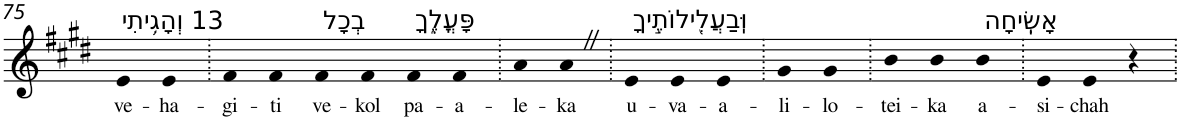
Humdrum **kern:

**kern	**text
*part1	*part1
*staff1	*staff1
*I"Piano	*
*I'Pno	*
!!LO:PB:g=z
*clefG2	*
*k[f#c#g#d#]	*
*E:	*
=75	=75
!LO:TX:a:t=13 וְהָגִ֥יתִי	!
!	!LO:LY:b
4e	ve-
!	!LO:LY:b
4e	-ha-
=76.	=76.
!	!LO:LY:b
4f#	-gi-
!	!LO:LY:b
4f#	-ti
!LO:TX:a:t=בְכָל	!
!	!LO:LY:b
4f#	ve-
!	!LO:LY:b
4f#	-kol
!LO:TX:a:t=פָּעֳלֶ֑ךָ	!
!	!LO:LY:b
4f#	pa-
!	!LO:LY:b
4f#	-a-
=77.	=77.
!	!LO:LY:b
4a	-le-
!	!LO:LY:b
4aZ	-ka
=78.	=78.
!LO:TX:a:t=וּֽבַעֲלִ֖ילוֹתֶ֣יךָ	!
!	!LO:LY:b
4e	u-
!	!LO:LY:b
4e	-va-
!	!LO:LY:b
4e	-a-
=79.	=79.
!	!LO:LY:b
4g#	-li-
!	!LO:LY:b
4g#	-lo-
=80.	=80.
!	!LO:LY:b
4b	-tei-
!	!LO:LY:b
4b	-ka
!LO:TX:a:t=אָשִֽׂיחָה	!
!	!LO:LY:b
4b	a-
=81.	=81.
!	!LO:LY:b
4e	-si-
!	!LO:LY:b
4e	-chah
4r	.
=.	=.
*-	*-
